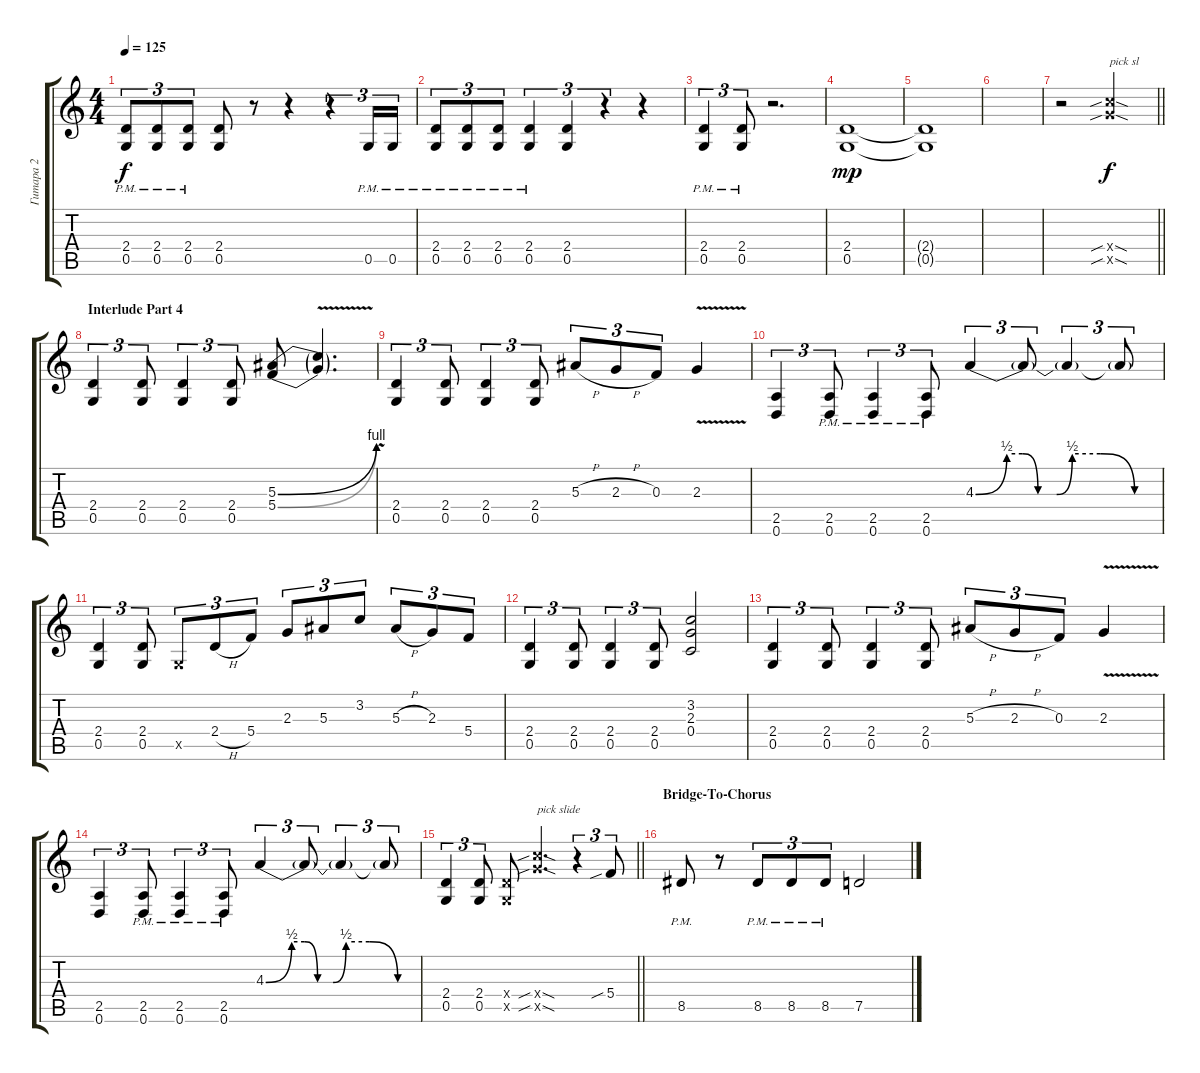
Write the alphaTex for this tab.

\track ("Гитара 2" "Гитара 2") {instrument distortionguitar}
\staff {score tabs}
\tuning (D4 A3 F3 C3 G2 D2) {hide}
\ts (4 4)
\tempo 125
\clef g2
\ks c
(2.4{pm} 0.5{pm}).8{tu (3 2) dy f} (2.4{pm} 0.5{pm}).8{tu (3 2)} (2.4{pm} 0.5{pm}).8{tu (3 2)} (2.4 0.5).8 r.8 r.4 r.4{tu (3 2)} 0.5{pm}.16{tu (3 2)} 0.5{pm}.16{tu (3 2)} |
(2.4{pm} 0.5{pm}).8{tu (3 2)} (2.4{pm} 0.5{pm}).8{tu (3 2)} (2.4{pm} 0.5{pm}).8{tu (3 2)} (2.4{pm} 0.5{pm}).4{tu (3 2)} (2.4 0.5).4{tu (3 2)} r.4{tu (3 2)} r.4 |
(2.4{pm} 0.5{pm}).4{tu (3 2)} (2.4{pm} 0.5{pm}).8{tu (3 2)} r.2{d} |
(2.4 0.5).1{dy mp} |
(2.4{t} 0.5{t}).1 |
|
\barLineRight lightlight
r.2 (12.4{sib sod x} 12.5{sib sod x}).2{txt "pick sl" dy f} |
\section ("" "Interlude Part 4")
(2.4 0.5).4{tu (3 2)} (2.4 0.5).8{tu (3 2)} (2.4 0.5).4{tu (3 2)} (2.4 0.5).8{tu (3 2)} (5.3{be (bend 0 0 60 4)} 5.4{be (bend 0 0 60 4)}).8 (5.3{v t} 5.4{v t}).4{d} |
(2.4 0.5).4{tu (3 2)} (2.4 0.5).8{tu (3 2)} (2.4 0.5).4{tu (3 2)} (2.4 0.5).8{tu (3 2)} 5.3{h}.8{tu (3 2)} 2.3{h}.8{tu (3 2)} 0.3.8{tu (3 2)} 2.3{v}.4 |
(2.5 0.6).4{tu (3 2)} (2.5{pm} 0.6{pm}).8{tu (3 2)} (2.5{pm} 0.6{pm}).4{tu (3 2)} (2.5{pm} 0.6{pm}).8{tu (3 2)} 4.3{be (custom 0 0 10 2 15 2 20 0 26 0 31 2 40 2 51 0 60 0)}.4{tu (3 2)} 4.3{t}.8{tu (3 2)} 4.3{t}.4{tu (3 2)} 4.3{t}.8{tu (3 2)} |
(2.4 0.5).4{tu (3 2)} (2.4 0.5).8{tu (3 2)} 0.5{x}.8{tu (3 2)} 2.4{h}.8{tu (3 2)} 5.4.8{tu (3 2)} 2.3.8{tu (3 2)} 5.3.8{tu (3 2)} 3.2.8{tu (3 2)} 5.3{h}.8{tu (3 2)} 2.3.8{tu (3 2)} 5.4.8{tu (3 2)} |
(2.4 0.5).4{tu (3 2)} (2.4 0.5).8{tu (3 2)} (2.4 0.5).4{tu (3 2)} (2.4 0.5).8{tu (3 2)} (3.2 2.3 0.4).2 |
(2.4 0.5).4{tu (3 2)} (2.4 0.5).8{tu (3 2)} (2.4 0.5).4{tu (3 2)} (2.4 0.5).8{tu (3 2)} 5.3{h}.8{tu (3 2)} 2.3{h}.8{tu (3 2)} 0.3.8{tu (3 2)} 2.3{v}.4 |
(2.5 0.6).4{tu (3 2)} (2.5{pm} 0.6{pm}).8{tu (3 2)} (2.5{pm} 0.6{pm}).4{tu (3 2)} (2.5{pm} 0.6{pm}).8{tu (3 2)} 4.3{be (custom 0 0 10 2 15 2 20 0 26 0 31 2 40 2 51 0 60 0)}.4{tu (3 2)} 4.3{t}.8{tu (3 2)} 4.3{t}.4{tu (3 2)} 4.3{t}.8{tu (3 2)} |
\barLineRight lightlight
(2.4 0.5).4{tu (3 2)} (2.4 0.5).8{tu (3 2)} (2.4{x} 0.5{x}).8 (12.4{sib sod x} 12.5{sib sod x}).4{d txt "pick slide"} r.4{tu (3 2)} 5.4{sib}.8{tu (3 2)} |
\section ("" "Bridge-To-Chorus")
8.5{pm}.8 r.8 8.5{pm}.8{tu (3 2)} 8.5{pm}.8{tu (3 2)} 8.5{pm}.8{tu (3 2)} 7.5.2
